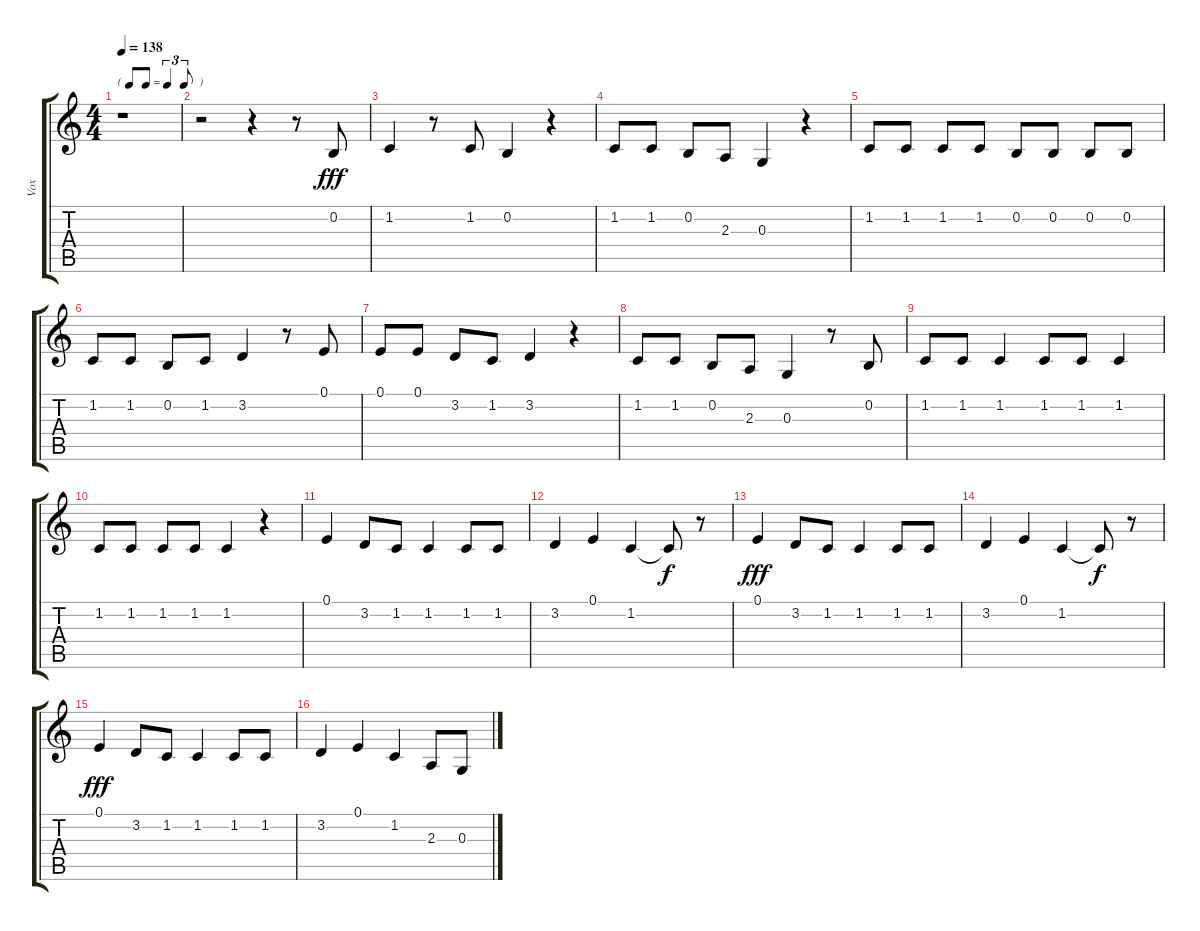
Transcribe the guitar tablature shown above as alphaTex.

\track ("Vox" "Vox") {instrument bassoon}
\staff {score tabs}
\tuning (E4 B3 G3 D3 A2 E2) {hide}
\ts (4 4)
\tf triplet8th
\tempo 138
\clef g2
\ks c
r.1{dy f} |
r.2 r.4 r.8 0.2.8{dy fff} |
1.2.4 r.8 1.2.8 0.2.4 r.4 |
1.2.8 1.2.8 0.2.8 2.3.8 0.3.4 r.4 |
1.2.8 1.2.8 1.2.8 1.2.8 0.2.8 0.2.8 0.2.8 0.2.8 |
1.2.8 1.2.8 0.2.8 1.2.8 3.2.4 r.8 0.1.8 |
0.1.8 0.1.8 3.2.8 1.2.8 3.2.4 r.4 |
1.2.8 1.2.8 0.2.8 2.3.8 0.3.4 r.8 0.2.8 |
1.2.8 1.2.8 1.2.4 1.2.8 1.2.8 1.2.4 |
1.2.8 1.2.8 1.2.8 1.2.8 1.2.4 r.4 |
0.1.4 3.2.8 1.2.8 1.2.4 1.2.8 1.2.8 |
3.2.4 0.1.4 1.2.4 1.2{t}.8{dy f} r.8 |
0.1.4{dy fff} 3.2.8 1.2.8 1.2.4 1.2.8 1.2.8 |
3.2.4 0.1.4 1.2.4 1.2{t}.8{dy f} r.8 |
0.1.4{dy fff} 3.2.8 1.2.8 1.2.4 1.2.8 1.2.8 |
3.2.4 0.1.4 1.2.4 2.3.8 0.3.8
